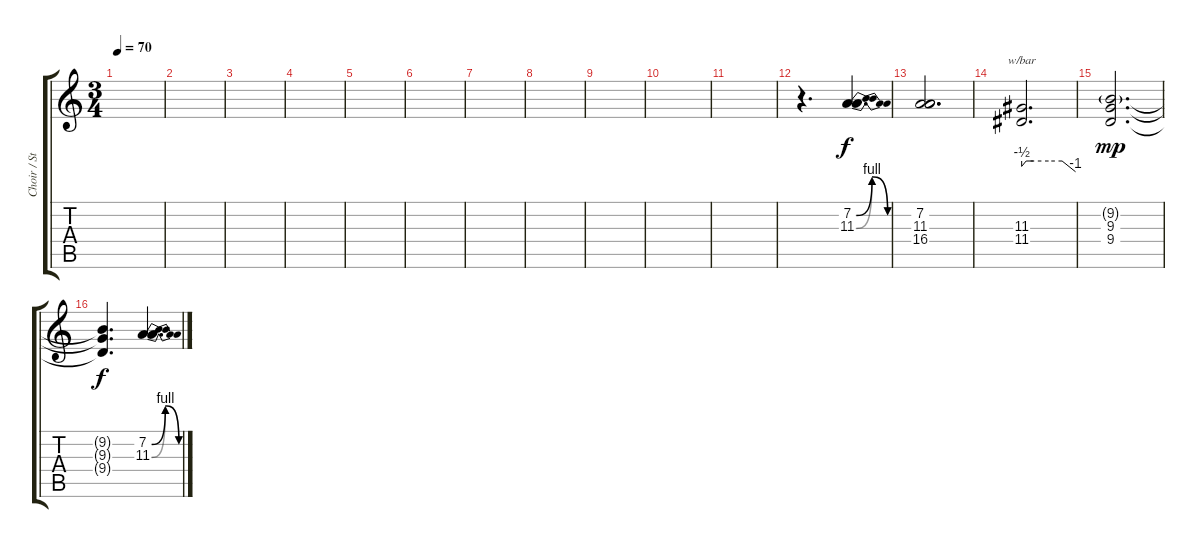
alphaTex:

\track ("Choir / Strings" "Choir / St") {instrument synthvoice}
\staff {score tabs}
\tuning (G4 D4 Bb3 F3 C3 G2) {hide}
\ts (3 4)
\tempo 70
\clef g2
\ks c
|
|
|
|
|
|
|
|
|
|
|
r.4{d} (7.2{be (bendrelease 0 0 15 4 45 4 60 0)} 11.3{be (bendrelease 0 0 15 4 45 4 60 0)}).4{d} |
(7.2 11.3 16.4).2{d} |
(11.3 11.4).2{d tbe (custom default 0 -2 5 0 13 0 30 0 45 0 60 -4)} |
(9.2{g} 9.3 9.4).2{d dy mp} |
(9.2{t} 9.3{t} 9.4{t}).4{d dy f} (7.2{be (bendrelease 0 0 15 4 45 4 60 0)} 11.3{be (bendrelease 0 0 15 4 45 4 60 0)}).4{d}
